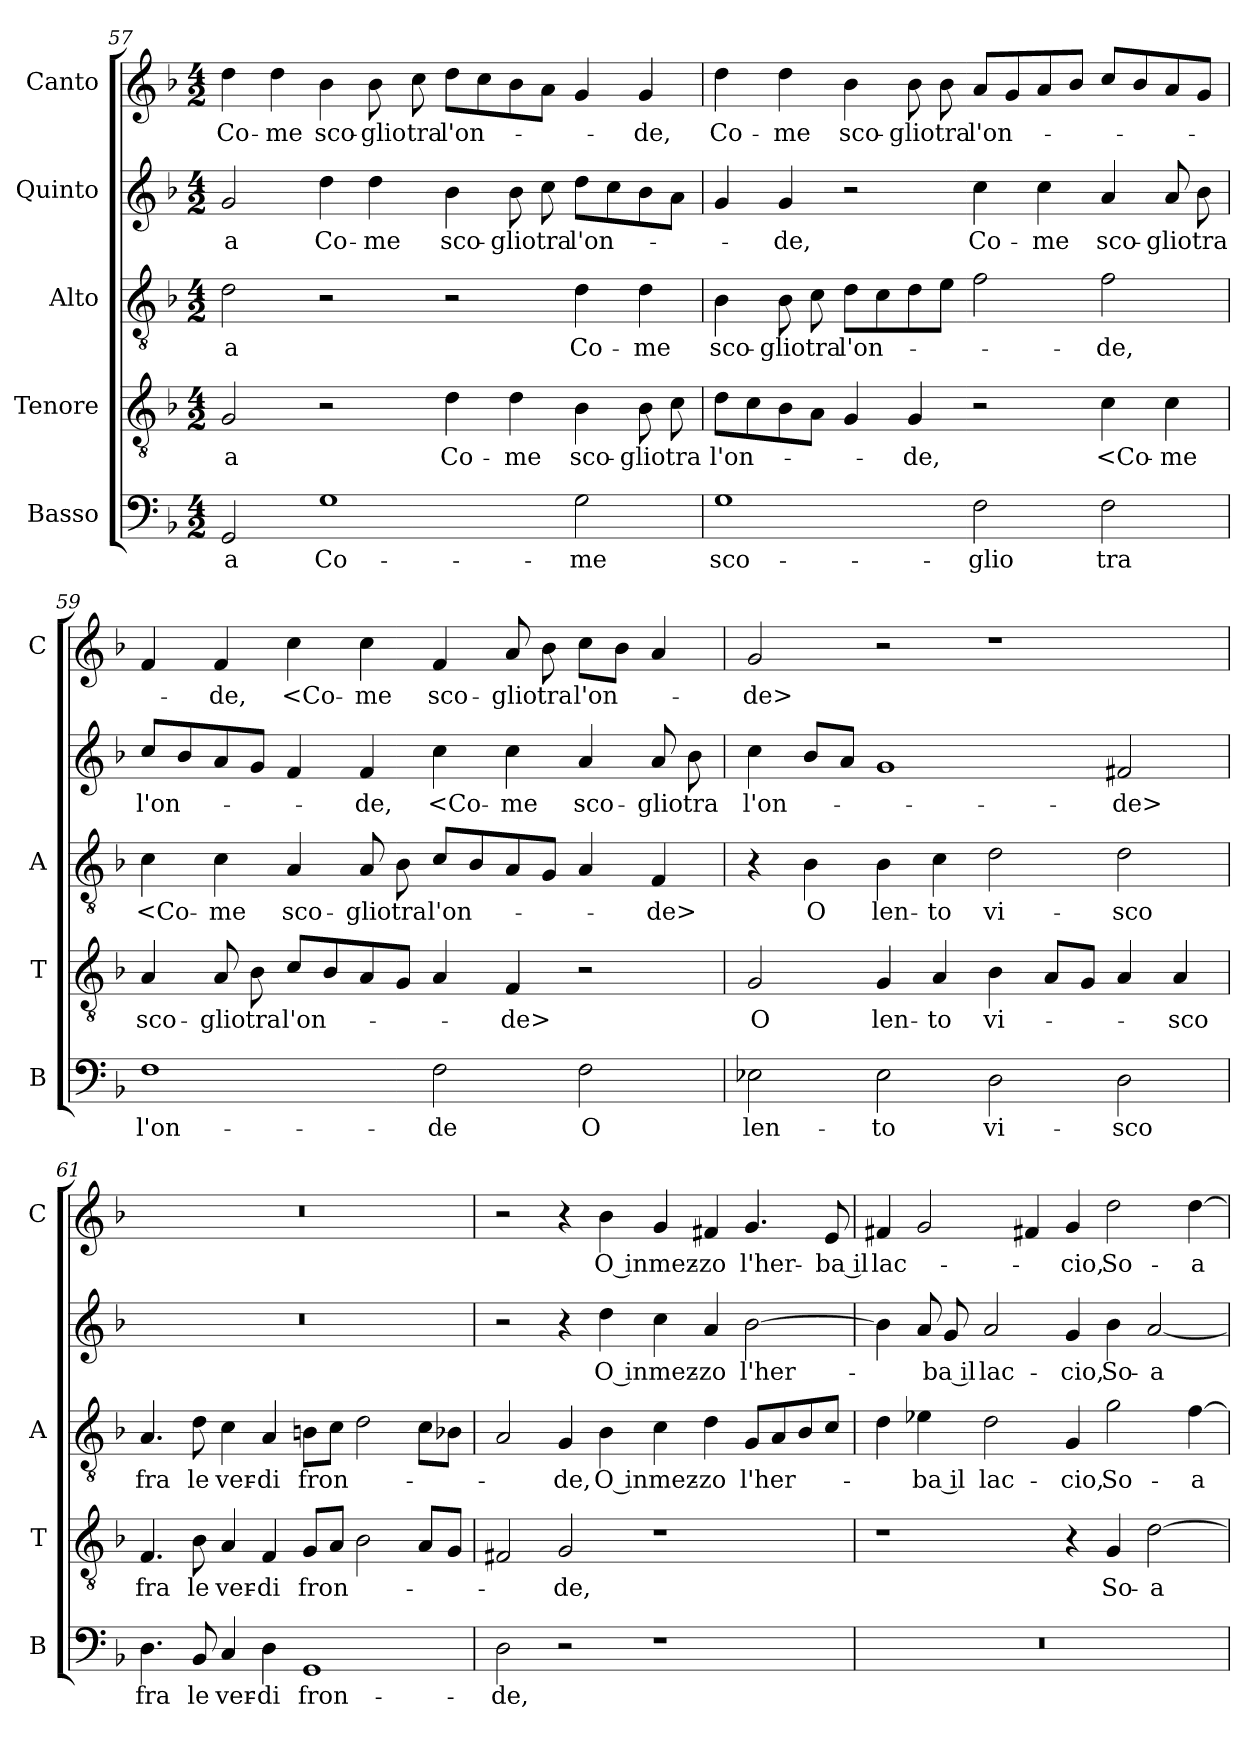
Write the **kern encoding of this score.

**kern	**text	**kern	**text	**kern	**text	**kern	**text	**kern	**text
*part5	*part5	*part4	*part4	*part3	*part3	*part2	*part2	*part1	*part1
*staff5	*staff5	*staff4	*staff4	*staff3	*staff3	*staff2	*staff2	*staff1	*staff1
*I"Basso	*	*I"Tenore	*	*I"Alto	*	*I"Quinto	*	*I"Canto	*
*I'B	*	*I'T	*	*I'A	*	*	*	*I'C	*
*clefF4	*	*clefGv2	*	*clefGv2	*	*clefG2	*	*clefG2	*
*k[b-]	*	*k[b-]	*	*k[b-]	*	*k[b-]	*	*k[b-]	*
*M4/2	*	*M4/2	*	*M4/2	*	*M4/2	*	*M4/2	*
=57	=57	=57	=57	=57	=57	=57	=57	=57	=57
2GG	-a	2G	-a	2d	-a	2g	-a	4dd	Co-
.	.	.	.	.	.	.	.	4dd	-me
1G	Co-	2r	.	2r	.	4dd	Co-	4b-	sco-
.	.	.	.	.	.	4dd	-me	8b-	-glio
.	.	.	.	.	.	.	.	8cc	tra
.	.	4d	Co-	2r	.	4b-	sco-	8ddL	l'on-
.	.	.	.	.	.	.	.	8cc	.
.	.	4d	-me	.	.	8b-	-glio	8b-	.
.	.	.	.	.	.	8cc	tra	8aJ	.
2G	-me	4B-	sco-	4d	Co-	8ddL	l'on-	4g	.
.	.	.	.	.	.	8cc	.	.	.
.	.	8B-	-glio	4d	-me	8b-	.	4g	-de,
.	.	8c	tra	.	.	8aJ	.	.	.
=58	=58	=58	=58	=58	=58	=58	=58	=58	=58
1G	sco-	8dL	l'on-	4B-	sco-	4g	.	4dd	Co-
.	.	8c	.	.	.	.	.	.	.
.	.	8B-	.	8B-	-glio	4g	-de,	4dd	-me
.	.	8AJ	.	8c	tra	.	.	.	.
.	.	4G	.	8dL	l'on-	2r	.	4b-	sco-
.	.	.	.	8c	.	.	.	.	.
.	.	4G	-de,	8d	.	.	.	8b-	-glio
.	.	.	.	8eJ	.	.	.	8b-	tra
2F	-glio	2r	.	2f	.	4cc	Co-	8aL	l'on-
.	.	.	.	.	.	.	.	8g	.
.	.	.	.	.	.	4cc	-me	8a	.
.	.	.	.	.	.	.	.	8b-J	.
2F	tra	4c	<Co-	2f	-de,	4a	sco-	8ccL	.
.	.	.	.	.	.	.	.	8b-	.
.	.	4c	-me	.	.	8a	-glio	8a	.
.	.	.	.	.	.	8b-	tra	8gJ	.
=59	=59	=59	=59	=59	=59	=59	=59	=59	=59
1F	l'on-	4A	sco-	4c	<Co-	8ccL	l'on-	4f	.
.	.	.	.	.	.	8b-	.	.	.
.	.	8A	-glio	4c	-me	8a	.	4f	-de,
.	.	8B-	tra	.	.	8gJ	.	.	.
.	.	8cL	l'on-	4A	sco-	4f	.	4cc	<Co-
.	.	8B-	.	.	.	.	.	.	.
.	.	8A	.	8A	-glio	4f	-de,	4cc	-me
.	.	8GJ	.	8B-	tra	.	.	.	.
2F	-de	4A	.	8cL	l'on-	4cc	<Co-	4f	sco-
.	.	.	.	8B-	.	.	.	.	.
.	.	4F	-de>	8A	.	4cc	-me	8a	-glio
.	.	.	.	8GJ	.	.	.	8b-	tra
2F	O	2r	.	4A	.	4a	sco-	8ccL	l'on-
.	.	.	.	.	.	.	.	8b-J	.
.	.	.	.	4F	-de>	8a	-glio	4a	.
.	.	.	.	.	.	8b-	tra	.	.
=60	=60	=60	=60	=60	=60	=60	=60	=60	=60
2E-X	len-	2G	O	4r	.	4cc	l'on-	2g	-de>
.	.	.	.	4B-	O	8b-L	.	.	.
.	.	.	.	.	.	8aJ	.	.	.
2E-	-to	4G	len-	4B-	len-	1g	.	2r	.
.	.	4A	-to	4c	-to	.	.	.	.
2D	vi-	4B-	vi-	2d	vi-	.	.	1r	.
.	.	8AL	.	.	.	.	.	.	.
.	.	8GJ	.	.	.	.	.	.	.
2D	-sco	4A	.	2d	-sco	2f#X	-de>	.	.
.	.	4A	-sco	.	.	.	.	.	.
=61	=61	=61	=61	=61	=61	=61	=61	=61	=61
4.D	fra	4.F	fra	4.A	fra	0r	.	0r	.
8BB-	le	8B-	le	8d	le	.	.	.	.
4C	ver-	4A	ver-	4c	ver-	.	.	.	.
4D	-di	4F	-di	4A	-di	.	.	.	.
1GG	fron-	8GL	fron-	8BnL	fron-	.	.	.	.
.	.	8AJ	.	8cJ	.	.	.	.	.
.	.	2B-	.	2d	.	.	.	.	.
.	.	8AL	.	8cL	.	.	.	.	.
.	.	8GJ	.	8B-XJ	.	.	.	.	.
=62	=62	=62	=62	=62	=62	=62	=62	=62	=62
2D	-de,	2F#X	.	2A	.	2r	.	2r	.
2r	.	2G	-de,	4G	-de,	4r	.	4r	.
.	.	.	.	4B-	O in	4dd	O in	4b-	O in
1r	.	1r	.	4c	mez-	4cc	mez-	4g	mez-
.	.	.	.	4d	-zo	4a	-zo	4f#X	-zo
.	.	.	.	8GL	l'her-	[2b-	l'her-	4.g	l'her-
.	.	.	.	8A	.	.	.	.	.
.	.	.	.	8B-	.	.	.	.	.
.	.	.	.	8cJ	.	.	.	8e	-ba il
=63	=63	=63	=63	=63	=63	=63	=63	=63	=63
0r	.	1r	.	4d	.	4b-]	.	4f#X	lac-
.	.	.	.	4e-X	-ba il	8a	.	2g	.
.	.	.	.	.	.	8g	-ba il	.	.
.	.	.	.	2d	lac-	2a	lac-	.	.
.	.	.	.	.	.	.	.	4f#X	.
.	.	4r	.	4G	-cio,	4g	-cio,	4g	-cio,
.	.	4G	So-	2g	So-	4b-	So-	2dd	So-
.	.	[2d	-a-	.	.	[2a	-a-	.	.
.	.	.	.	[4f	-a-	.	.	[4dd	-a-
=	=	=	=	=	=	=	=	=	=
*-	*-	*-	*-	*-	*-	*-	*-	*-	*-
